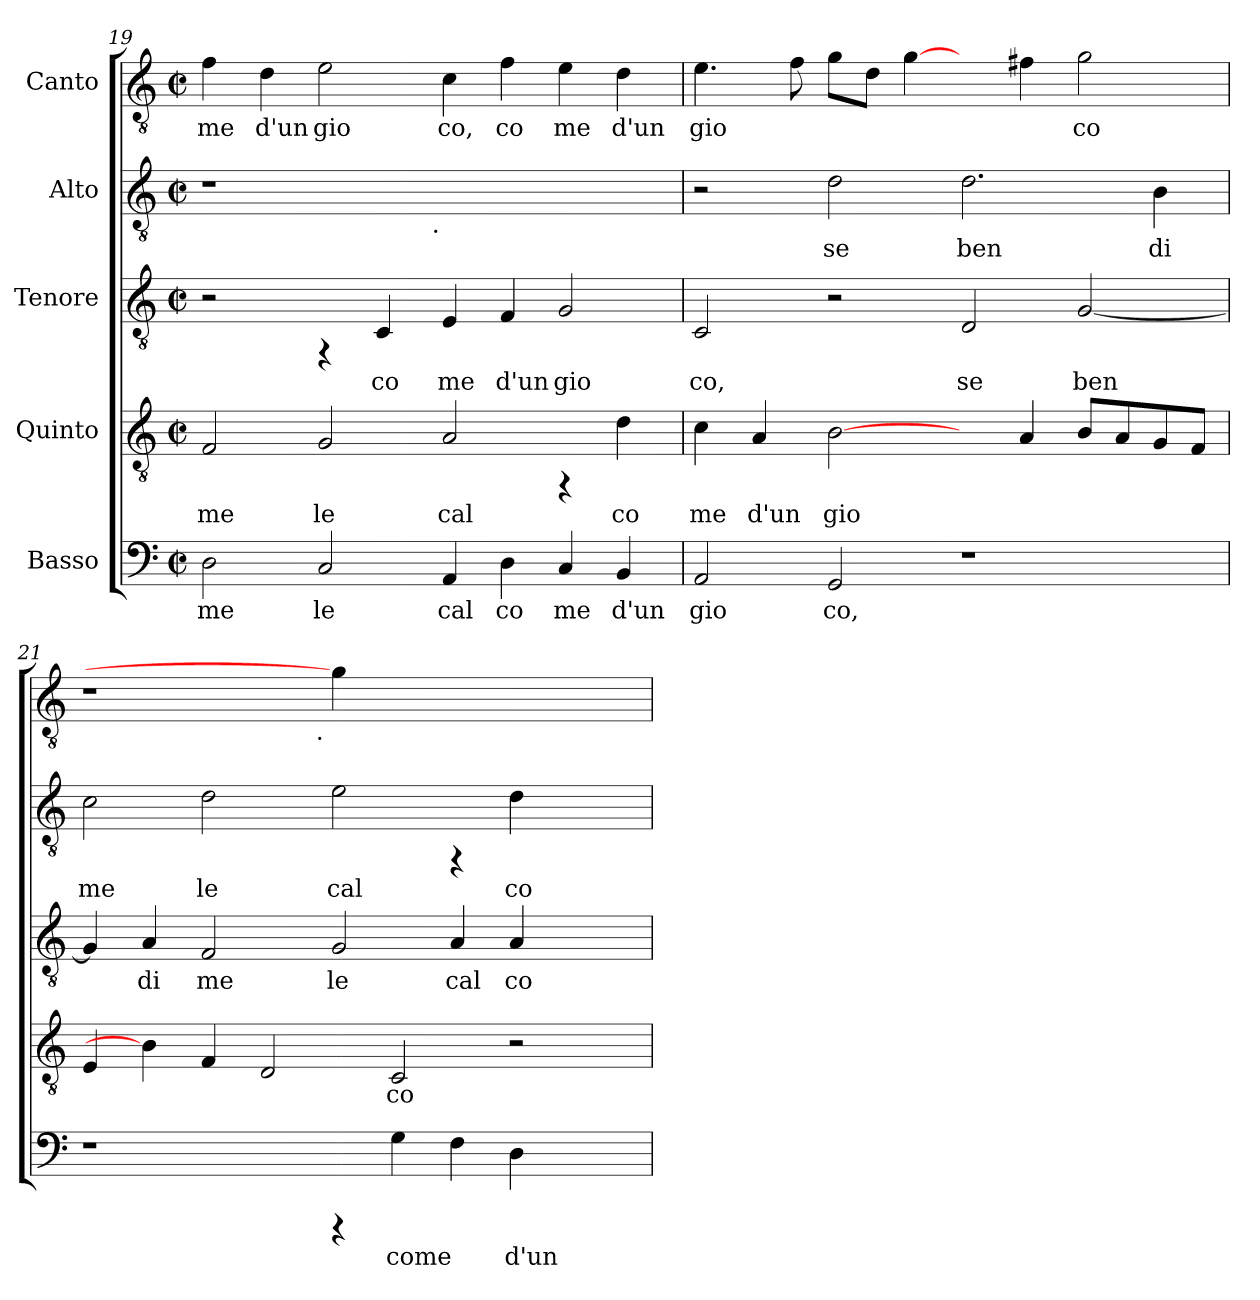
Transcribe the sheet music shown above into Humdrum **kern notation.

**kern	**text	**kern	**text	**kern	**text	**kern	**text	**kern	**text
*part5	*part5	*part4	*part4	*part3	*part3	*part2	*part2	*part1	*part1
*staff5	*staff5	*staff4	*staff4	*staff3	*staff3	*staff2	*staff2	*staff1	*staff1
*I"Basso	*	*I"Quinto	*	*I"Tenore	*	*I"Alto	*	*I"Canto	*
*clefF4	*	*clefGv2	*	*clefGv2	*	*clefGv2	*	*clefGv2	*
*k[]	*	*k[]	*	*k[]	*	*k[]	*	*k[]	*
*C:	*	*C:	*	*C:	*	*C:	*	*C:	*
*M2/2	*	*M2/2	*	*M2/2	*	*M2/2	*	*M2/2	*
*met(c|)	*	*met(c|)	*	*met(c|)	*	*met(c|)	*	*met(c|)	*
=19	=19	=19	=19	=19	=19	=19	=19	=19	=19
!	!LO:LY:b:cj	!	!LO:LY:b:cj	!	!	!	!	!	!LO:LY:b:cj
*	*	*	*	*	*	*^	*	*	*
2D\	me	2F/	me	2r	.	1r	2ryy	.	4f\	me
!	!	!	!	!	!	!	!	!	!	!LO:LY:b:cj
.	.	.	.	.	.	.	.	.	4d\	d'un
!	!LO:LY:b:cj	!	!LO:LY:b:cj	!	!	!	!	!	!	!LO:LY:b:cj
2C/	le	2G/	le	4rFF	.	.	4ryy	.	2e\	gio
!	!	!	!	!	!LO:LY:b:cj	!	!	!	!	!
.	.	.	.	4C/	co	.	8...ryy	.	.	.
!	!	!	!	!	!	!	!LO:TX:b:t=.	!	!	!
.	.	.	.	.	.	.	1ryy	.	.	.
!	!LO:LY:b:cj	!	!LO:LY:b:cj	!	!LO:LY:b:cj	!	!	!	!	!LO:LY:b:cj
4AA/	cal	2A/	cal	4E/	me	1ryy	.	.	4c\	co,
!	!LO:LY:b:cj	!	!	!	!LO:LY:b:cj	!	!	!	!	!LO:LY:b:cj
4D\	co	.	.	4F/	d'un	.	.	.	4f\	co
!	!LO:LY:b:cj	!	!	!	!LO:LY:b:cj	!	!	!	!	!LO:LY:b:cj
4C/	me	4rFF	.	2G/	gio	.	.	.	4e\	me
!	!LO:LY:b:cj	!	!LO:LY:b:cj	!	!	!	!	!	!	!LO:LY:b:cj
4BB/	d'un	4d\	co	.	.	.	.	.	4d\	d'un
.	.	.	.	.	.	.	64ryy	.	.	.
=20	=20	=20	=20	=20	=20	=20	=20	=20	=20	=20
!	!LO:LY:b:cj	!	!LO:LY:b:cj	!	!LO:LY:b:cj	!	!	!	!	!LO:LY:b:cj
*	*	*	*	*	*	*v	*v	*	*	*
2AA/	gio	4c\	me	2C/	co,	2r	.	4.e\	gio
!	!	!	!LO:LY:b:cj	!	!	!	!	!	!
.	.	4A/	d'un	.	.	.	.	.	.
!	!	!	!	!	!	!	!	!	!LO:LY:b:cj
.	.	.	.	.	.	.	.	8f\	.
!	!LO:LY:b:cj	!	!LO:LY:b:cj	!	!	!	!LO:LY:b:cj	!	!LO:LY:b:cj
2GG/	co,	[2B\	gio	2r	.	2d\	se	8g\L	.
!	!	!	!	!	!	!	!	!	!LO:LY:b:cj
.	.	.	.	.	.	.	.	8d\J	.
!	!	!	!	!	!	!	!	!	!LO:LY:b:cj
.	.	.	.	.	.	.	.	[4g\	.
!	!	!	!	!	!LO:LY:b:cj	!	!LO:LY:b:cj	!	!
1r	.	4ryy	.	2D/	se	2.d\	ben	4ryy	.
!	!	!	!LO:LY:b:cj	!	!	!	!	!	!LO:LY:b:cj
.	.	4A/	.	.	.	.	.	4f#\	.
!	!	!	!LO:LY:b:cj	!	!LO:LY:b:cj	!	!	!	!LO:LY:b:cj
.	.	8B/L	.	[<2G/	ben	.	.	2g\	co
!	!	!	!LO:LY:b:cj	!	!	!	!	!	!
.	.	8A/	.	.	.	.	.	.	.
!	!	!	!LO:LY:b:cj	!	!	!	!LO:LY:b:cj	!	!
.	.	8G/	.	.	.	4B\	di	.	.
!	!	!	!LO:LY:b:cj	!	!	!	!	!	!
.	.	8F/J	.	.	.	.	.	.	.
!!LO:LB:g=z
=21	=21	=21	=21	=21	=21	=21	=21	=21	=21
!	!	!	!LO:LY:b:cj	!	!LO:LY:b:cj	!	!LO:LY:b:cj	!	!
*	*	*	*	*	*	*	*	*^	*
1r	.	4E/	.	4G/]	.	2c\	me	1r	2ryy	.
!	!	!	!	!	!LO:LY:b:cj	!	!	!	!	!
.	.	4B\]	.	4A/	di	.	.	.	.	.
!	!	!	!LO:LY:b:cj	!	!LO:LY:b:cj	!	!LO:LY:b:cj	!	!	!
.	.	4F/	.	2F/	me	2d\	le	.	4...ryy	.
!	!	!	!LO:LY:b:cj	!	!	!	!	!	!	!
.	.	2D/	.	.	.	.	.	.	.	.
!	!	!	!	!	!	!	!	!	!LO:TX:b:t=.	!
.	.	.	.	.	.	.	.	.	1ryy	.
!	!	!	!	!	!LO:LY:b:cj	!	!LO:LY:b:cj	!	!	!
4rCCC	.	.	.	2G/	le	2e\	cal	4g\]	.	.
!	!LO:LY:b:cj	!	!LO:LY:b:cj	!	!	!	!	!	!	!
4G\	come	2C/	co	.	.	.	.	1ryy	.	.
!	!LO:LY:b:cj	!	!	!	!LO:LY:b:cj	!	!	!	!	!
4F\	.	.	.	4A/	cal	4rFF	.	.	.	.
!	!LO:LY:b:cj	!	!	!	!LO:LY:b:cj	!	!LO:LY:b:cj	!	!	!
4D\	d'un	2r	.	4A/	co-	4d\	co	.	.	.
.	.	.	.	.	.	.	.	.	4ryy	.
4ryy	.	.	.	4ryy	.	4ryy	.	.	.	.
.	.	.	.	.	.	.	.	.	32ryy	.
*	*	*	*	*	*	*	*	*v	*v	*
=	=	=	=	=	=	=	=	=	=
*-	*-	*-	*-	*-	*-	*-	*-	*-	*-
